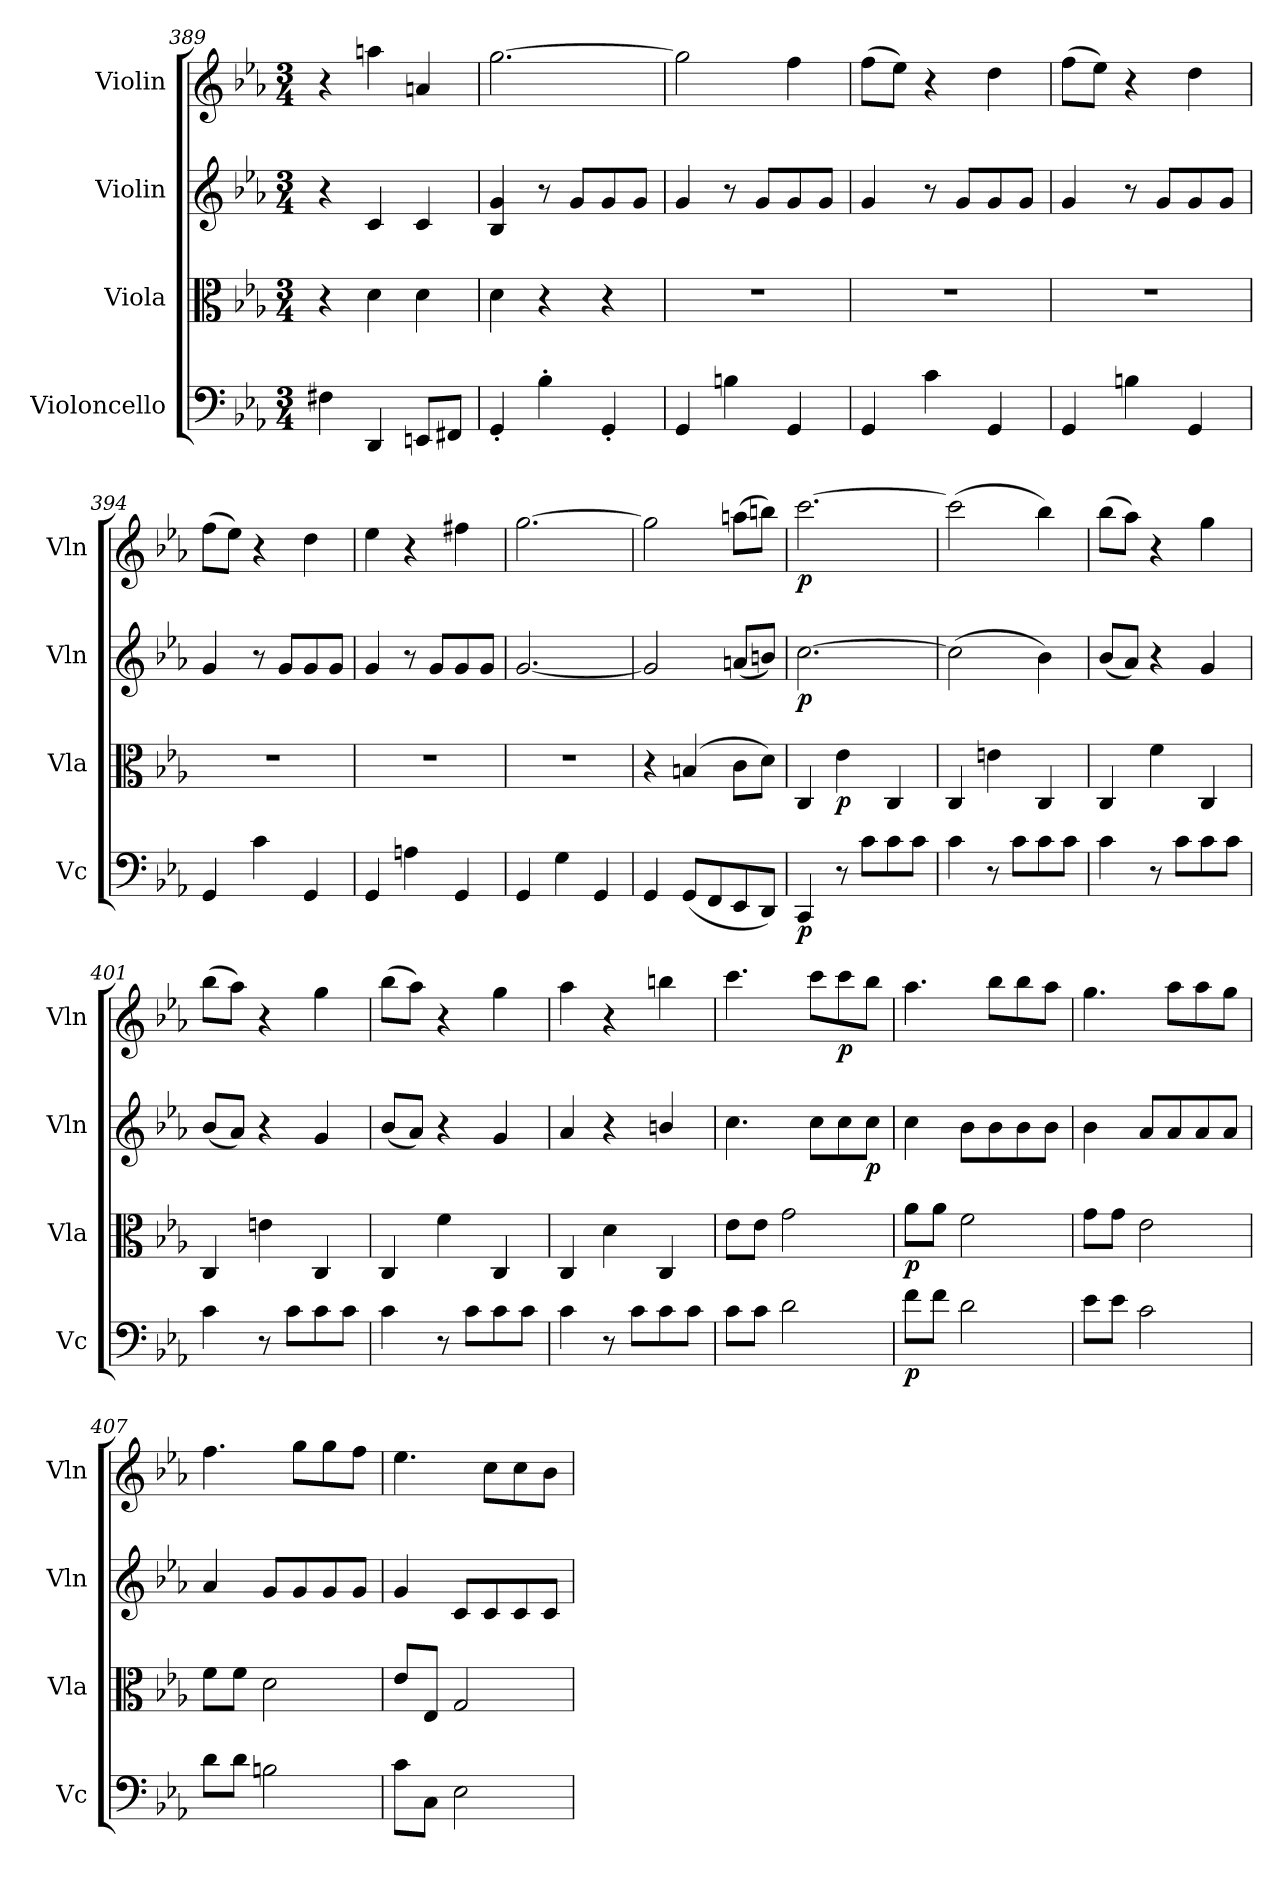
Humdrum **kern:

**kern	**dynam	**kern	**dynam	**kern	**dynam	**kern	**dynam
*part4	*part4	*part3	*part3	*part2	*part2	*part1	*part1
*staff4	*staff4	*staff3	*staff3	*staff2	*staff2	*staff1	*staff1
*I"Violoncello	*	*I"Viola	*	*I"Violin	*	*I"Violin	*
*I'Vc	*	*I'Vla	*	*I'Vln	*	*I'Vln	*
*clefF4	*	*clefC3	*	*clefG2	*	*clefG2	*
*k[b-e-a-]	*	*k[b-e-a-]	*	*k[b-e-a-]	*	*k[b-e-a-]	*
*M3/4	*	*M3/4	*	*M3/4	*	*M3/4	*
=389	=389	=389	=389	=389	=389	=389	=389
4F#X\	.	4r	.	4r	.	4r	.
4DD/	.	4d\	.	4c/	.	4aan\	.
8EEn/L	.	4d\	.	4c/	.	4an/	.
8FF#X/J	.	.	.	.	.	.	.
=390	=390	=390	=390	=390	=390	=390	=390
4GG'/	.	4d\	.	4B-/ 4g/	.	[2.gg\	.
4B-'\	.	4r	.	8r	.	.	.
.	.	.	.	8g/L	.	.	.
4GG'/	.	4r	.	8g/	.	.	.
.	.	.	.	8g/J	.	.	.
=391	=391	=391	=391	=391	=391	=391	=391
4GG/	.	2.r	.	4g/	.	2gg\]	.
4Bn\	.	.	.	8r	.	.	.
.	.	.	.	8g/L	.	.	.
4GG/	.	.	.	8g/	.	4ff\	.
.	.	.	.	8g/J	.	.	.
=392	=392	=392	=392	=392	=392	=392	=392
4GG/	.	2.r	.	4g/	.	(8ff\L	.
.	.	.	.	.	.	8ee-\J)	.
4c\	.	.	.	8r	.	4r	.
.	.	.	.	8g/L	.	.	.
4GG/	.	.	.	8g/	.	4dd\	.
.	.	.	.	8g/J	.	.	.
=393	=393	=393	=393	=393	=393	=393	=393
4GG/	.	2.r	.	4g/	.	(8ff\L	.
.	.	.	.	.	.	8ee-\J)	.
4Bn\	.	.	.	8r	.	4r	.
.	.	.	.	8g/L	.	.	.
4GG/	.	.	.	8g/	.	4dd\	.
.	.	.	.	8g/J	.	.	.
=394	=394	=394	=394	=394	=394	=394	=394
4GG/	.	2.r	.	4g/	.	(8ff\L	.
.	.	.	.	.	.	8ee-\J)	.
4c\	.	.	.	8r	.	4r	.
.	.	.	.	8g/L	.	.	.
4GG/	.	.	.	8g/	.	4dd\	.
.	.	.	.	8g/J	.	.	.
=395	=395	=395	=395	=395	=395	=395	=395
4GG/	.	2.r	.	4g/	.	4ee-\	.
4An\	.	.	.	8r	.	4r	.
.	.	.	.	8g/L	.	.	.
4GG/	.	.	.	8g/	.	4ff#X\	.
.	.	.	.	8g/J	.	.	.
=396	=396	=396	=396	=396	=396	=396	=396
4GG/	.	2.r	.	[2.g/	.	[2.gg\	.
4G\	.	.	.	.	.	.	.
4GG/	.	.	.	.	.	.	.
=397	=397	=397	=397	=397	=397	=397	=397
4GG/	.	4r	.	2g/]	.	2gg\]	.
(8GG/L	.	(4Bn/	.	.	.	.	.
8FF/	.	.	.	.	.	.	.
8EE-/	.	8c\L	.	(8an/L	.	(8aan\L	.
8DD/J)	.	8d\J)	.	8bn/J)	.	8bbn\J)	.
=398	=398	=398	=398	=398	=398	=398	=398
4CC/	p	4C/	.	[2.cc\	p	[2.ccc\	p
8r	.	4e-\	p	.	.	.	.
8c\L	.	.	.	.	.	.	.
8c\	.	4C/	.	.	.	.	.
8c\J	.	.	.	.	.	.	.
=399	=399	=399	=399	=399	=399	=399	=399
4c\	.	4C/	.	(2cc\]	.	(2ccc\]	.
8r	.	4en\	.	.	.	.	.
8c\L	.	.	.	.	.	.	.
8c\	.	4C/	.	4b-\)	.	4bb-\)	.
8c\J	.	.	.	.	.	.	.
=400	=400	=400	=400	=400	=400	=400	=400
4c\	.	4C/	.	(8b-/L	.	(8bb-\L	.
.	.	.	.	8a-/J)	.	8aa-\J)	.
8r	.	4f\	.	4r	.	4r	.
8c\L	.	.	.	.	.	.	.
8c\	.	4C/	.	4g/	.	4gg\	.
8c\J	.	.	.	.	.	.	.
=401	=401	=401	=401	=401	=401	=401	=401
4c\	.	4C/	.	(8b-/L	.	(8bb-\L	.
.	.	.	.	8a-/J)	.	8aa-\J)	.
8r	.	4en\	.	4r	.	4r	.
8c\L	.	.	.	.	.	.	.
8c\	.	4C/	.	4g/	.	4gg\	.
8c\J	.	.	.	.	.	.	.
=402	=402	=402	=402	=402	=402	=402	=402
4c\	.	4C/	.	(8b-/L	.	(8bb-\L	.
.	.	.	.	8a-/J)	.	8aa-\J)	.
8r	.	4f\	.	4r	.	4r	.
8c\L	.	.	.	.	.	.	.
8c\	.	4C/	.	4g/	.	4gg\	.
8c\J	.	.	.	.	.	.	.
=403	=403	=403	=403	=403	=403	=403	=403
4c\	.	4C/	.	4a-/	.	4aa-\	.
8r	.	4d\	.	4r	.	4r	.
8c\L	.	.	.	.	.	.	.
8c\	.	4C/	.	4bn/	.	4bbn\	.
8c\J	.	.	.	.	.	.	.
=404	=404	=404	=404	=404	=404	=404	=404
8c\L	.	8e-\L	.	4.cc\	.	4.ccc\	.
8c\J	.	8e-\J	.	.	.	.	.
2d\	.	2g\	.	.	.	.	.
.	.	.	.	8cc\L	.	8ccc\L	.
.	.	.	.	8cc\	.	8ccc\	p
.	.	.	.	8cc\J	p	8bb-\J	.
=405	=405	=405	=405	=405	=405	=405	=405
8f\L	p	8a-\L	p	4cc\	.	4.aa-\	.
8f\J	.	8a-\J	.	.	.	.	.
2d\	.	2f\	.	8b-\L	.	.	.
.	.	.	.	8b-\	.	8bb-\L	.
.	.	.	.	8b-\	.	8bb-\	.
.	.	.	.	8b-\J	.	8aa-\J	.
=406	=406	=406	=406	=406	=406	=406	=406
8e-\L	.	8g\L	.	4b-\	.	4.gg\	.
8e-\J	.	8g\J	.	.	.	.	.
2c\	.	2e-\	.	8a-/L	.	.	.
.	.	.	.	8a-/	.	8aa-\L	.
.	.	.	.	8a-/	.	8aa-\	.
.	.	.	.	8a-/J	.	8gg\J	.
=407	=407	=407	=407	=407	=407	=407	=407
8d\L	.	8f\L	.	4a-/	.	4.ff\	.
8d\J	.	8f\J	.	.	.	.	.
2Bn\	.	2d\	.	8g/L	.	.	.
.	.	.	.	8g/	.	8gg\L	.
.	.	.	.	8g/	.	8gg\	.
.	.	.	.	8g/J	.	8ff\J	.
=408	=408	=408	=408	=408	=408	=408	=408
8c\L	.	8e-/L	.	4g/	.	4.ee-\	.
8C\J	.	8E-/J	.	.	.	.	.
2E-\	.	2G/	.	8c/L	.	.	.
.	.	.	.	8c/	.	8cc\L	.
.	.	.	.	8c/	.	8cc\	.
.	.	.	.	8c/J	.	8b-\J	.
=	=	=	=	=	=	=	=
*-	*-	*-	*-	*-	*-	*-	*-
